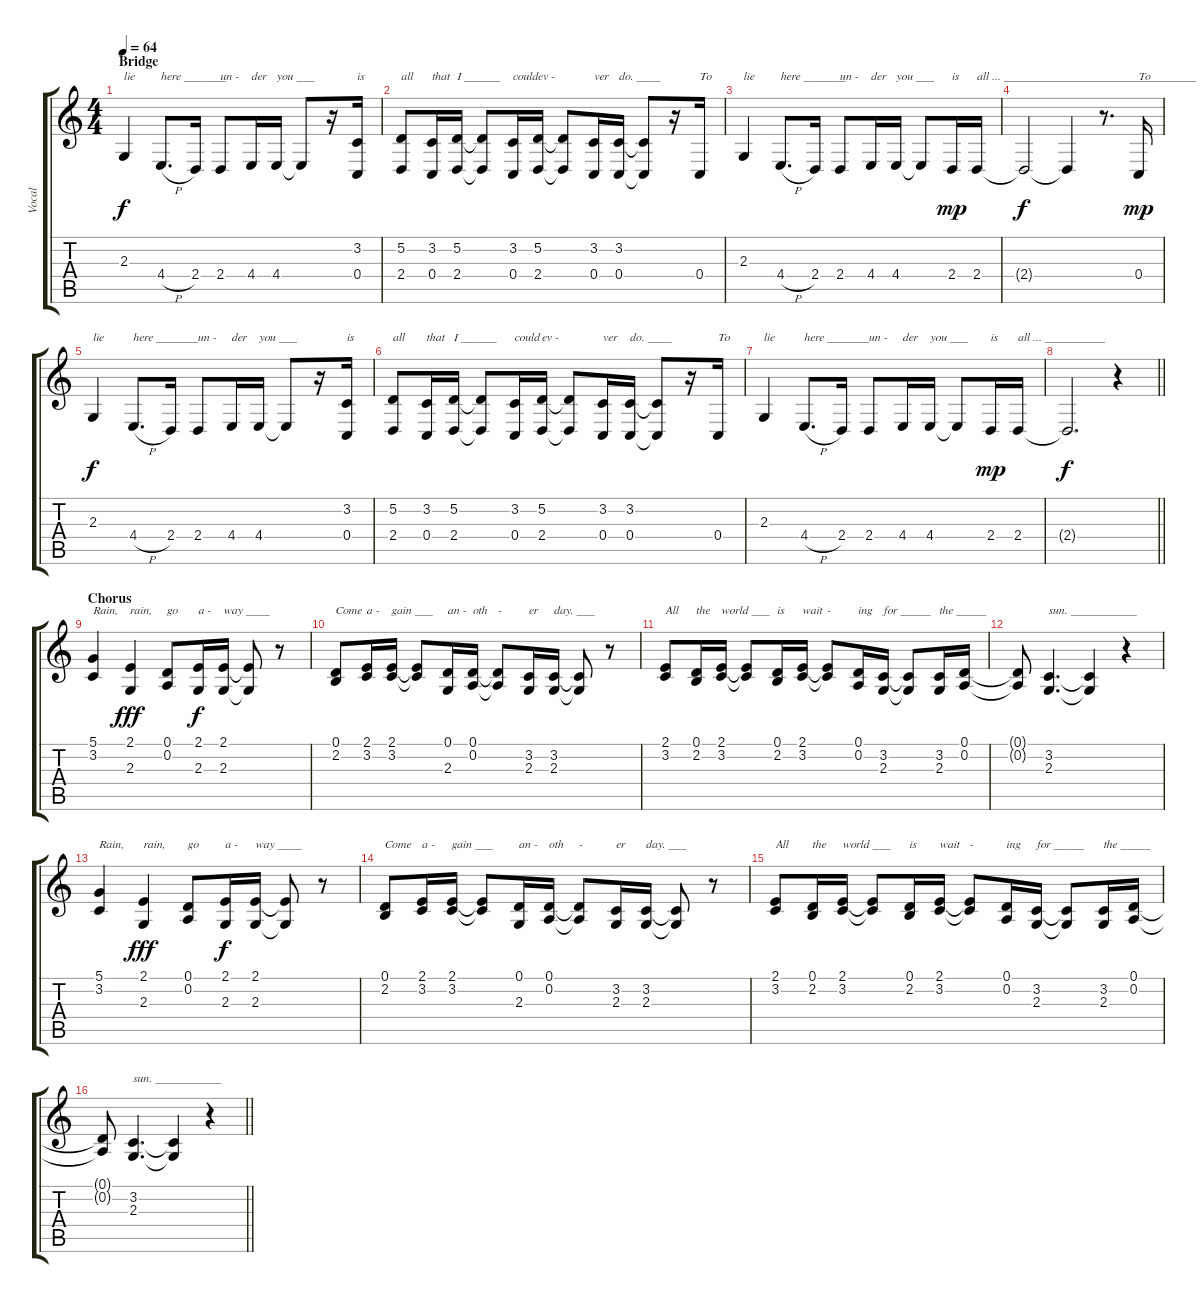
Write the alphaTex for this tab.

\track ("Vocal" "Vocal") {instrument violin}
\staff {score tabs}
\tuning (D4 A3 F3 C3 G2 C2) {hide}
\ts (4 4)
\section ("" "Bridge")
\tempo 64
\clef g2
\ks c
2.3.4{txt "lie" dy f} 4.4{h}.8{d txt "here _______"} 2.4.16 2.4.8{txt "un -"} 4.4.16{txt "der"} 4.4.16{txt "you ___"} 4.4{t}.8 r.16 (3.2 0.4).16{txt "is"} |
(5.2 2.4).8{txt "all"} (3.2 0.4).16{txt "that"} (5.2 2.4).16{txt "I ______"} (5.2{t} 2.4{t}).8 (3.2 0.4).16{txt "could"} (5.2 2.4).16{txt "ev -"} (5.2{t} 2.4{t}).8 (3.2 0.4).16{txt "ver"} (3.2 0.4).16{txt "do. ____"} (3.2{t} 0.4{t}).8 r.16 0.4.16{txt "To"} |
2.3.4{txt "lie"} 4.4{h}.8{d txt "here _______"} 2.4.16 2.4.8{txt "un -"} 4.4.16{txt "der"} 4.4.16{txt "you ___"} 4.4{t}.8 2.4.16{txt "is" dy mp} 2.4.16{txt "all ... ________________________________"} |
2.4{t}.2{dy f} 2.4{t}.4 r.8{d} 0.4.16{txt "To" dy mp} |
2.3.4{txt "lie" dy f} 4.4{h}.8{d txt "here _______"} 2.4.16 2.4.8{txt "un -"} 4.4.16{txt "der"} 4.4.16{txt "you ___"} 4.4{t}.8 r.16 (3.2 0.4).16{txt "is"} |
(5.2 2.4).8{txt "all"} (3.2 0.4).16{txt "that"} (5.2 2.4).16{txt "I ______"} (5.2{t} 2.4{t}).8 (3.2 0.4).16{txt "could"} (5.2 2.4).16{txt "ev -"} (5.2{t} 2.4{t}).8 (3.2 0.4).16{txt "ver"} (3.2 0.4).16{txt "do. ____"} (3.2{t} 0.4{t}).8 r.16 0.4.16{txt "To"} |
2.3.4{txt "lie"} 4.4{h}.8{d txt "here _______"} 2.4.16 2.4.8{txt "un -"} 4.4.16{txt "der"} 4.4.16{txt "you ___"} 4.4{t}.8 2.4.16{txt "is" dy mp} 2.4.16{txt "all ... __________"} |
\barLineRight lightlight
2.4{t}.2{d dy f} r.4 |
\section ("" "Chorus")
(5.1 3.2).4{txt "Rain,"} (2.1 2.3).4{txt "rain," dy fff} (0.1 0.2).8{txt "go"} (2.1 2.3).16{txt "a -" dy f} (2.1 2.3).16{txt "way ____"} (2.1{t} 2.3{t}).8 r.8 |
(0.1 2.2).8{txt "Come"} (2.1 3.2).16{txt "a -"} (2.1 3.2).16{txt "gain ___"} (2.1{t} 3.2{t}).8 (0.1 2.3).16{txt "an -"} (0.1 0.2).16{txt "oth"} (0.1{t} 0.2{t}).8{txt "-"} (3.2 2.3).16{txt "er"} (3.2 2.3).16{txt "day. ___"} (3.2{t} 2.3{t}).8 r.8 |
(2.1 3.2).8{txt "All"} (0.1 2.2).16{txt "the"} (2.1 3.2).16{txt "world ___"} (2.1{t} 3.2{t}).8 (0.1 2.2).16{txt "is"} (2.1 3.2).16{txt "wait"} (2.1{t} 3.2{t}).8{txt "-"} (0.1 0.2).16{txt "ing"} (3.2 2.3).16{txt "for _____"} (3.2{t} 2.3{t}).8 (3.2 2.3).16{txt "the _____"} (0.1 0.2).16 |
(0.1{t} 0.2{t}).8 (3.2 2.3).4{d txt "sun. ___________"} (3.2{t} 2.3{t}).4 r.4 |
(5.1 3.2).4{txt "Rain,"} (2.1 2.3).4{txt "rain," dy fff} (0.1 0.2).8{txt "go"} (2.1 2.3).16{txt "a -" dy f} (2.1 2.3).16{txt "way ____"} (2.1{t} 2.3{t}).8 r.8 |
(0.1 2.2).8{txt "Come"} (2.1 3.2).16{txt "a -"} (2.1 3.2).16{txt "gain ___"} (2.1{t} 3.2{t}).8 (0.1 2.3).16{txt "an -"} (0.1 0.2).16{txt "oth"} (0.1{t} 0.2{t}).8{txt "-"} (3.2 2.3).16{txt "er"} (3.2 2.3).16{txt "day. ___"} (3.2{t} 2.3{t}).8 r.8 |
(2.1 3.2).8{txt "All"} (0.1 2.2).16{txt "the"} (2.1 3.2).16{txt "world ___"} (2.1{t} 3.2{t}).8 (0.1 2.2).16{txt "is"} (2.1 3.2).16{txt "wait"} (2.1{t} 3.2{t}).8{txt "-"} (0.1 0.2).16{txt "ing"} (3.2 2.3).16{txt "for _____"} (3.2{t} 2.3{t}).8 (3.2 2.3).16{txt "the _____"} (0.1 0.2).16 |
\barLineRight lightlight
(0.1{t} 0.2{t}).8 (3.2 2.3).4{d txt "sun. ___________"} (3.2{t} 2.3{t}).4 r.4
